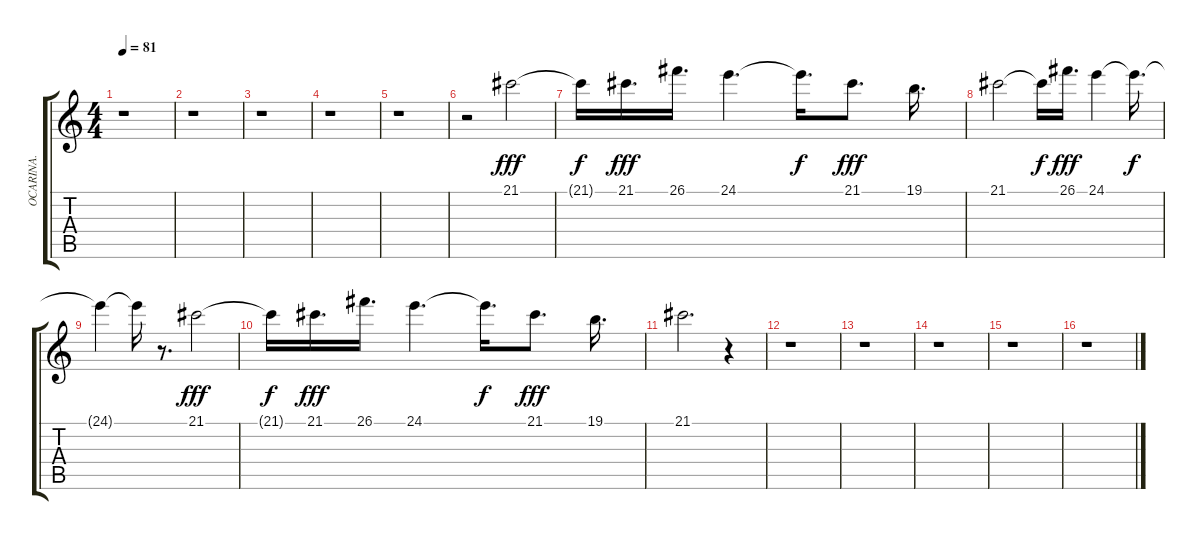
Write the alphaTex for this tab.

\track ("OCARINA." "OCARINA.") {instrument whistle}
\staff {score tabs}
\tuning (E4 B3 G3 D3 A2 E2) {hide}
\ts (4 4)
\tempo 81
\clef g2
\ks c
r.1{dy fff} |
r.1 |
r.1 |
r.1 |
r.1 |
r.2 21.1.2 |
21.1{t}.16{dy f} 21.1.16{d dy fff} 26.1.16{d} 24.1.4{d} 24.1{t}.16{d dy f} 21.1.8{d dy fff} 19.1.16{d} |
21.1.2 21.1{t}.16{dy f} 26.1.16{d dy fff} 24.1.4 24.1{t}.16{d dy f} |
24.1{t}.4 24.1{t}.16 r.8{d} 21.1.2{dy fff} |
21.1{t}.16{dy f} 21.1.16{d dy fff} 26.1.16{d} 24.1.4{d} 24.1{t}.16{d dy f} 21.1.8{d dy fff} 19.1.16{d} |
21.1.2{d} r.4 |
r.1 |
r.1 |
r.1 |
r.1 |
r.1
